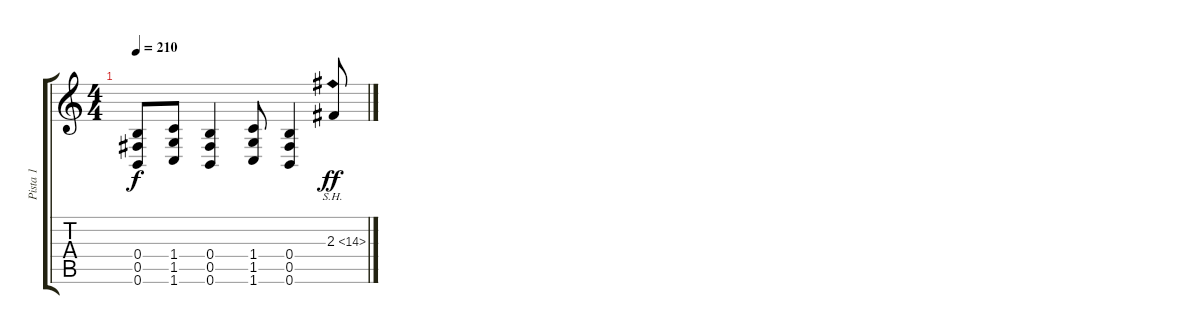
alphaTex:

\track ("Pista 1" "Pista 1") {instrument distortionguitar}
\staff {score tabs}
\tuning (Db4 Ab3 E3 B2 Gb2 B1) {hide}
\ts (4 4)
\tempo 210
\clef g2
\ks c
(0.4 0.5 0.6).8{dy f} (1.4 1.5 1.6).8 (0.4 0.5 0.6).4 (1.4 1.5 1.6).8 (0.4 0.5 0.6).4 2.3{sh 12}.8{dy ff}
